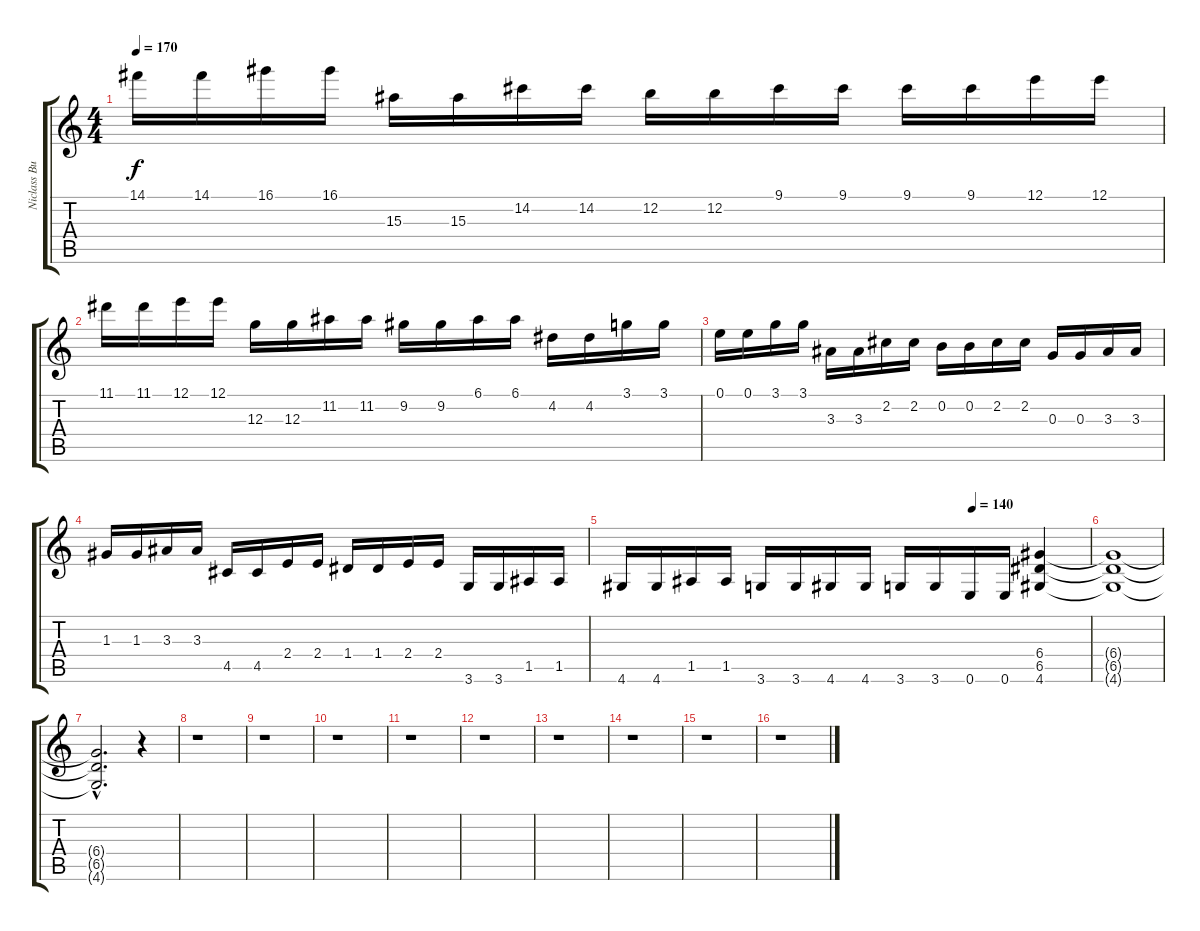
\track ("Niclass Buss" "Niclass Bu") {instrument overdrivenguitar}
\staff {score tabs}
\tuning (E4 B3 G3 D3 A2 E2) {hide}
\ts (4 4)
\tempo 170
\clef g2
\ks c
14.1.16{dy f} 14.1.16 16.1.16 16.1.16 15.3.16 15.3.16 14.2.16 14.2.16 12.2.16 12.2.16 9.1.16 9.1.16 9.1.16 9.1.16 12.1.16 12.1.16 |
11.1.16 11.1.16 12.1.16 12.1.16 12.3.16 12.3.16 11.2.16 11.2.16 9.2.16 9.2.16 6.1.16 6.1.16 4.2.16 4.2.16 3.1.16 3.1.16 |
0.1.16 0.1.16 3.1.16 3.1.16 3.3.16 3.3.16 2.2.16 2.2.16 0.2.16 0.2.16 2.2.16 2.2.16 0.3.16 0.3.16 3.3.16 3.3.16 |
1.3.16 1.3.16 3.3.16 3.3.16 4.5.16 4.5.16 2.4.16 2.4.16 1.4.16 1.4.16 2.4.16 2.4.16 3.6.16 3.6.16 1.5.16 1.5.16 |
\tempo (140 0.75)
4.6.16 4.6.16 1.5.16 1.5.16 3.6.16 3.6.16 4.6.16 4.6.16 3.6.16 3.6.16 0.6.16 0.6.16 (6.4 6.5 4.6).4 |
(6.4{t} 6.5{t} 4.6{t}).1 |
(6.4{hac t} 6.5{hac t} 4.6{hac t}).2{d} r.4 |
r.1 |
r.1 |
r.1 |
r.1 |
r.1 |
r.1 |
r.1 |
r.1 |
r.1
